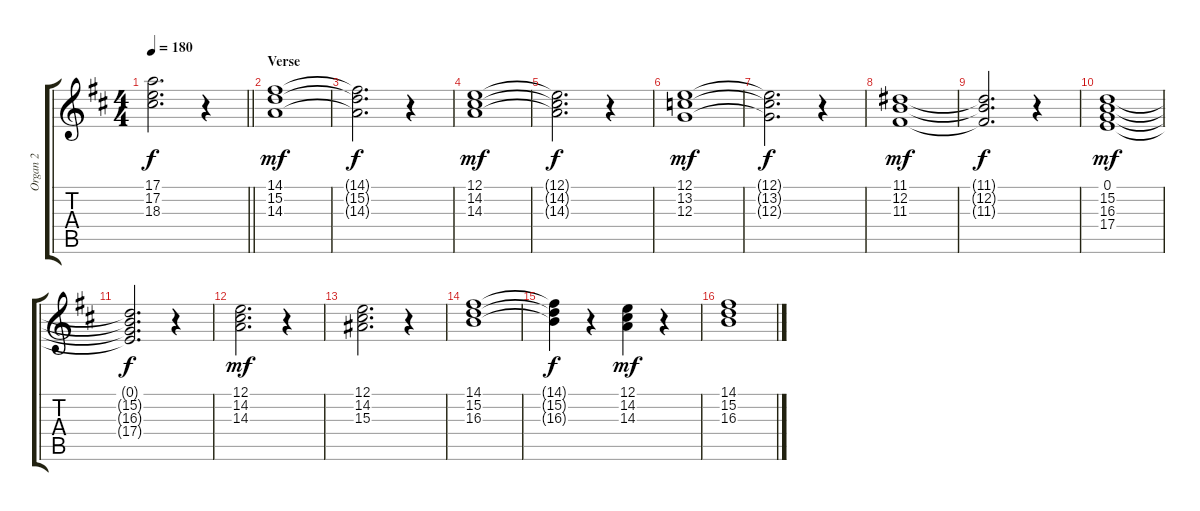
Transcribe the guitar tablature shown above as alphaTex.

\track ("Organ 2" "Organ 2") {instrument rockorgan}
\staff {score tabs}
\tuning (E4 B3 G3 D3 A2 E2) {hide}
\ts (4 4)
\tempo 180
\clef g2
\barLineRight lightlight
\ks bminor
(17.1{t} 17.2{t} 18.3{t}).2{d dy f} r.4 |
\section ("" "Verse")
(14.1 15.2 14.3).1{dy mf} |
(14.1{t} 15.2{t} 14.3{t}).2{d dy f} r.4 |
(12.1 14.2 14.3).1{dy mf} |
(12.1{t} 14.2{t} 14.3{t}).2{d dy f} r.4 |
(12.1 13.2 12.3).1{dy mf} |
(12.1{t} 13.2{t} 12.3{t}).2{d dy f} r.4 |
(11.1 12.2 11.3).1{dy mf} |
(11.1{t} 12.2{t} 11.3{t}).2{d dy f} r.4 |
(0.1 15.2 16.3 17.4).1{dy mf} |
(0.1{t} 15.2{t} 16.3{t} 17.4{t}).2{d dy f} r.4 |
(12.1 14.2 14.3).2{d dy mf} r.4 |
(12.1 14.2 15.3).2{d} r.4 |
(14.1 15.2 16.3).1 |
(14.1{t} 15.2{t} 16.3{t}).4{dy f} r.4 (12.1 14.2 14.3).4{dy mf} r.4 |
(14.1 15.2 16.3).1
